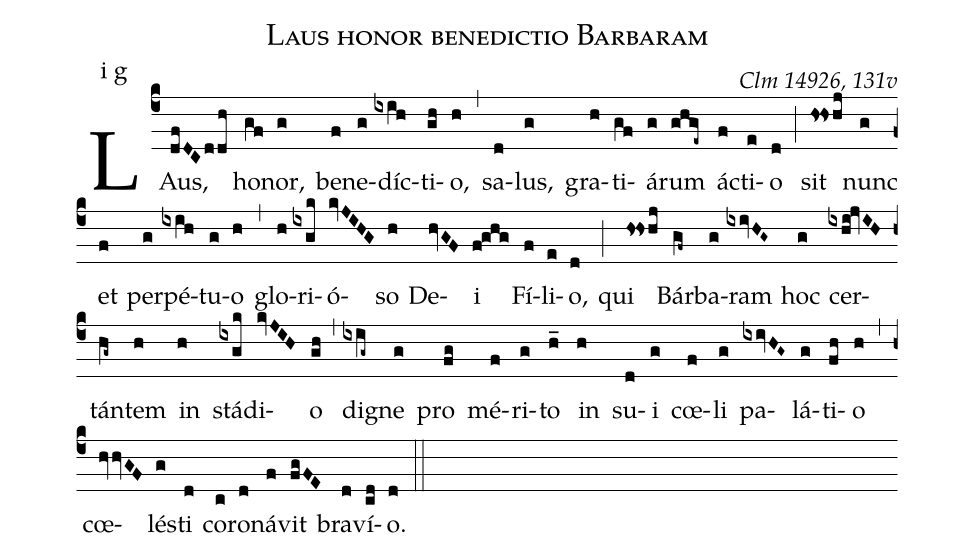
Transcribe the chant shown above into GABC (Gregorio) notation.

name: Laus honor benedictio Barbaram;
commentary: Clm 14926, 131v;
annotation: i g;
mode: 1;
%%
(c4)
LAus,(dfDCd/dh) ho(gf)nor,(g) be(f)ne(g)díc(ixih)ti(gh)o,(h) (,)
sa(d)lus,(g) gra(h)ti(gf)á(g)rum(ghge~) ác(f)ti(e)o(d) (;)
sit(hs!hshj) nunc(g) et(f) per(g)pé(ixih)tu(g)o(h) (,)
glo(h)ri(ixgk)ó(kvJIHG)so(h) De(hvGF)i(f!ghg) Fí(f)li(e)o,(d) (;)
qui(hs!hshj) Bár(gf~)ba(g)ram(ixivHG~) hoc(g) cer(ixhi!jvIH)tán(hg~)tem(h) in(h) stá(ixgk)di(kvJIH)o(gh) (,)
di(ixig~)gne(g) pro(fg) mé(f)ri(g)to(h_) in(h) su(d)i(g) cœ(f)li(g) pa(ixivHG~)lá(g)ti(fh)o(h) (,)
cœ(hvhvGF)lés(g)ti(d) co(c)ro(d)ná(f)vit(fgFE) bra(d)ví(cd)o.(d) (::)
